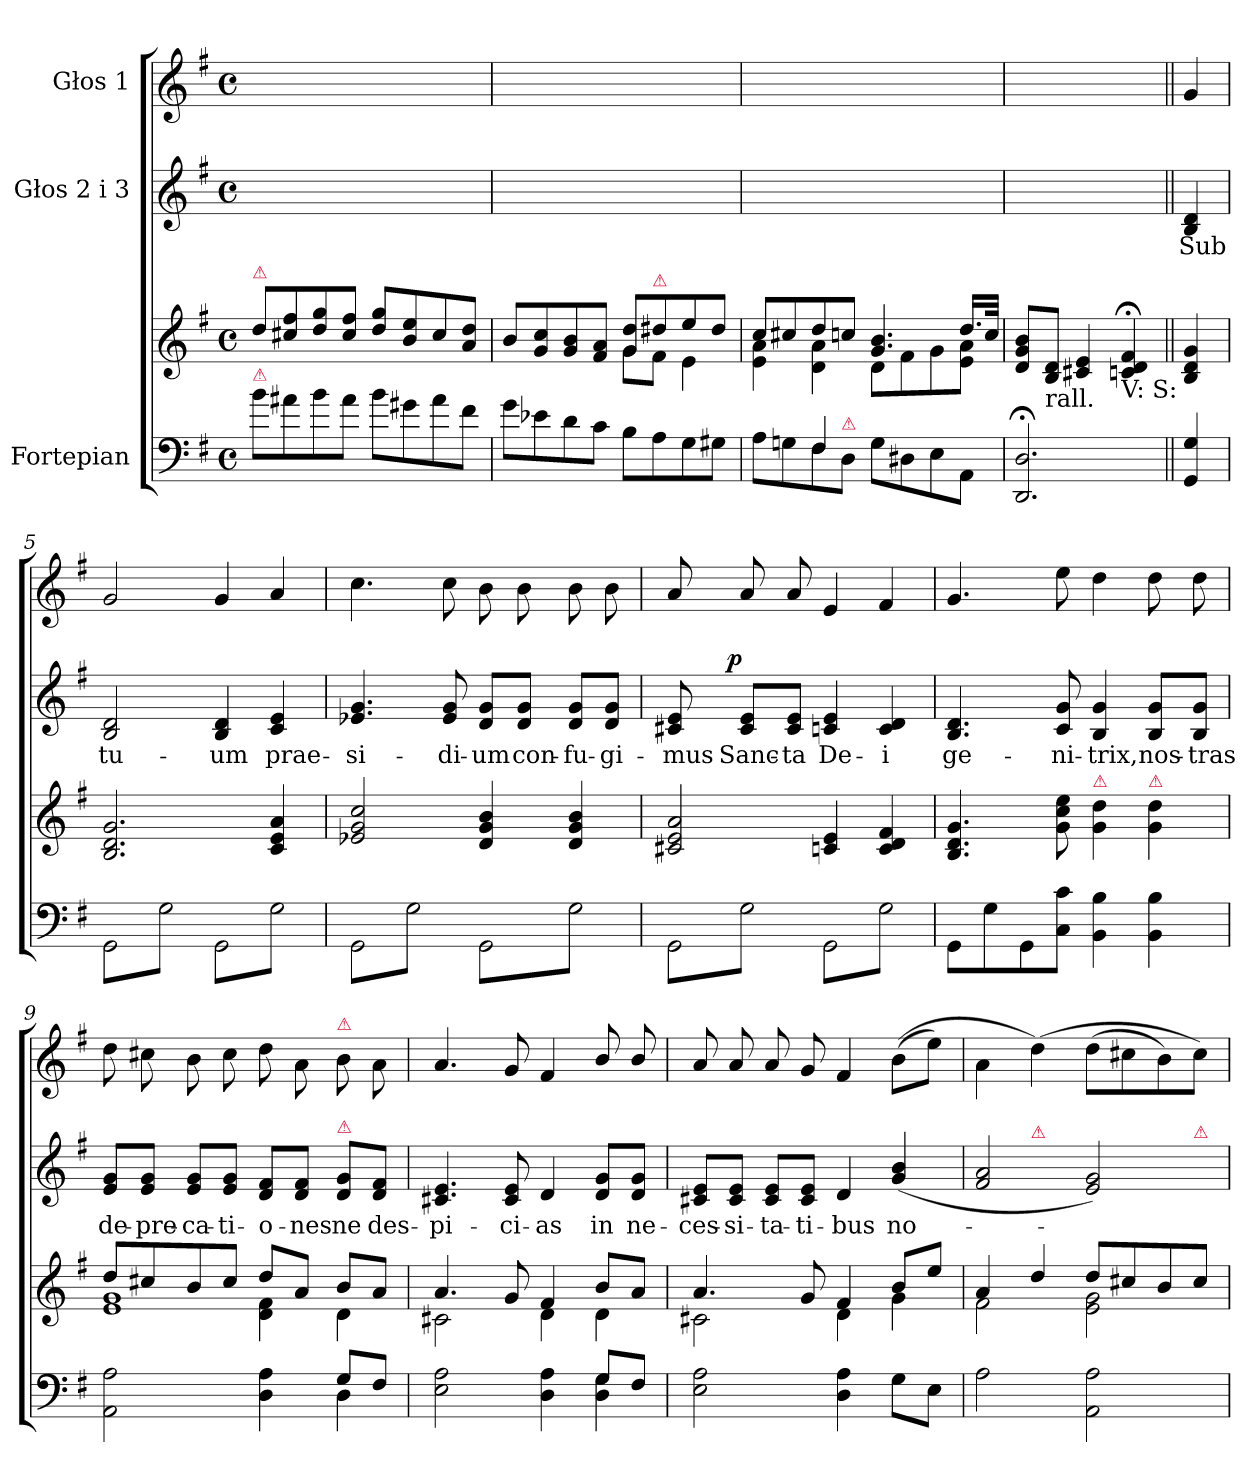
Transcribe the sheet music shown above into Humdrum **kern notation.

**kern	**kern	**kern	**text	**dynam	**kern
*part3	*part3	*part2	*part2	*part2	*part1
*staff4	*staff3	*staff2	*staff2	*staff2	*staff1
*I"Fortepian	*	*I"Głos 2 i 3	*	*	*I"Głos 1
*clefF4	*clefG2	*clefG2	*	*	*clefG2
*k[f#]	*k[f#]	*k[f#]	*	*	*k[f#]
*M4/4	*M4/4	*M4/4	*	*	*M4/4
*met(c)	*met(c)	*met(c)	*	*	*met(c)
=	=	=	=	=	=
!	!LO:TX:a:color=crimson:t=⚠	!	!	!	!
!LO:TX:a:color=crimson:t=⚠	!	!	!	!	!
8b\L	8dd/L	1ryy	.	.	1ryy
8a#X\	8cc#X/ 8ff#/	.	.	.	.
8b\	8dd/ 8gg/	.	.	.	.
8a#\J	8cc#/ 8ff#/J	.	.	.	.
8b\L	8dd/ 8gg/L	.	.	.	.
8g#X\	8b/ 8ee/	.	.	.	.
8a#\	8cc#/	.	.	.	.
8f#\J	8a/ 8dd/J	.	.	.	.
=2	=2	=2	=2	=2	=2
*	*^	*	*	*	*
8g\L	8b/L	2ryy	1ryy	.	.	1ryy
8e-X\	8g/ 8cc/	.	.	.	.	.
8d\	8g/ 8b/	.	.	.	.	.
8c\J	8f#/ 8a/J	.	.	.	.	.
8B\L	8g/ 8dd/L	8g\L	.	.	.	.
!	!LO:TX:a:color=crimson:t=⚠	!	!	!	!	!
8A\	8dd#X/	8f#\J	.	.	.	.
8G\	8ee/	4e\	.	.	.	.
8G#X\J	8dd#/J	.	.	.	.	.
=3	=3	=3	=3	=3	=3	=3
*^	*	*	*	*	*	*
4ryy	8AL	4e\ 4a\	8cc/L	1ryy	.	.	1ryy
.	8Gn	.	8cc#X/	.	.	.	.
4F#	8F#	4d\ 4a\	8dd/	.	.	.	.
!	!LO:TX:a:color=crimson:t=⚠	!	!	!	!	!	!
.	8DJ	.	8ccn/J	.	.	.	.
2ryy	8GL	8d\L	4.g/ 4.b/	.	.	.	.
.	8D#X	8f#\	.	.	.	.	.
.	8E	8g\	.	.	.	.	.
.	8AAJ	8e\ 8a\J	16.dd/LL	.	.	.	.
.	.	.	32cc/JJk	.	.	.	.
*v	*v	*	*	*	*	*	*
*	*v	*v	*	*	*	*
=4	=4	=4	=4	=4	=4
2.DD;/ 2.D;/	8d/ 8g/ 8b/L	2.ryy	.	.	2.ryy
!	!LO:TX:b:t=rall.	!	!	!	!
.	8B/ 8d/J	.	.	.	.
.	4c#X/ 4e/	.	.	.	.
!	!LO:TX:b:t=V&colon; S&colon;	!	!	!	!
.	4cn;</ 4d;</ 4f#;</	.	.	.	.
=||	=||	=||	=||	=||	=||
4GG/ 4G/	4B/ 4d/ 4g/	4B/ 4d/	Sub	.	4g/
=5	=5	=5	=5	=5	=5
*tremolo	*	*	*	*	*
8GG\L	2.B/ 2.d/ 2.g/	2B/ 2d/	tu-	.	2g/
8G\	.	.	.	.	.
8GG\	.	.	.	.	.
8G\J	.	.	.	.	.
8GG\L	.	4B/ 4d/	-um	.	4g/
8G\	.	.	.	.	.
8GG\	4c/ 4e/ 4a/	4c/ 4e/	prae-	.	4a/
8G\J	.	.	.	.	.
=6	=6	=6	=6	=6	=6
8GG\L	2e-X/ 2g/ 2cc/	4.e-X/ 4.g/	-si-	.	4.cc\
8G\	.	.	.	.	.
8GG\	.	.	.	.	.
8G\J	.	8e-/ 8g/	-di-	.	8cc\
8GG\L	4d/ 4g/ 4b/	8d/ 8g/L	-um	.	8b\
8G\	.	8d/ 8g/J	con-	.	8b\
8GG\	4d/ 4g/ 4b/	8d/ 8g/L	-fu-	.	8b\
8G\J	.	8d/ 8g/J	-gi-	.	8b\
=7	=7	=7	=7	=7	=7
8GG\L	2c#X/ 2e/ 2a/	8c#X/ 8e/	-mus	.	8a/
8G\	.	8ryy	.	.	8ryy
!	!	!	!	!LO:DY:b:rj	!
8GG\	.	8c#/ 8e/L	Sanc-	p	8a/
8G\J	.	8c#/ 8e/J	-ta	.	8a/
8GG\L	4cn/ 4e/	4cn/ 4e/	De-	.	4e/
8G\	.	.	.	.	.
8GG\	4c/ 4d/ 4f#/	4c/ 4d/	-i	.	4f#/
8G\J	.	.	.	.	.
*Xtremolo	*	*	*	*	*
=8	=8	=8	=8	=8	=8
8GG\L	4.B/ 4.d/ 4.g/	4.B/ 4.d/	ge-	.	4.g/
8G\	.	.	.	.	.
8GG\	.	.	.	.	.
8C\ 8c\J	8g\ 8cc\ 8ee\	8c/ 8g/	-ni-	.	8ee\
!	!LO:TX:a:color=crimson:t=⚠	!	!	!	!
4BB\ 4B\	4g\ 4dd\	4B/ 4g/	-trix,	.	4dd\
!	!LO:TX:a:color=crimson:t=⚠	!	!	!	!
4BB\ 4B\	4g\ 4dd\	8B/ 8g/L	nos-	.	8dd\
.	.	8B/ 8g/J	-tras	.	8dd\
=9	=9	=9	=9	=9	=9
*^	*^	*	*	*	*
!	!	!	!LO:N:vis=1	!	!	!	!
2AA\ 2A\	2.ryy	8dd/L	2e\ 2g\	8e/ 8g/L	de-	.	8dd\
.	.	8cc#X/	.	8e/ 8g/J	-pre-	.	8cc#X\
.	.	8b/	.	8e/ 8g/L	-ca-	.	8b\
.	.	8cc#/J	.	8e/ 8g/J	-ti-	.	8cc#\
4D\ 4A\	.	8dd/L	4d\ 4f#\	8d/ 8f#/L	-o-	.	8dd\
.	.	8a/J	.	8d/ 8f#/J	-nes	.	8a\
!	!	!	!	!	!	!	!LO:TX:a:color=crimson:t=⚠
!	!	!	!	!LO:TX:a:color=crimson:t=⚠	!	!	!
8G/L	4D\	8b/L	4d\	8d/ 8g/L	ne	.	8b\
8F#/J	.	8a/J	.	8d/ 8f#/J	des-	.	8a\
=10	=10	=10	=10	=10	=10	=10	=10
2E\ 2A\	2.ryy	4.a/	2c#X\	4.c#X/ 4.e/	-pi-	.	4.a/
.	.	8g/	.	8c#/ 8e/	-ci-	.	8g/
4D\ 4A\	.	4f#/	4d\	4d/	-as	.	4f#/
8G/L	4D\ 4G\	8b/L	4d\	8d/ 8g/L	in	.	8b/
8F#/J	.	8a/J	.	8d/ 8g/J	ne-	.	8b/
*v	*v	*	*	*	*	*	*
=11	=11	=11	=11	=11	=11	=11
2E\ 2A\	4.a/	2c#X\	8c#X/ 8e/L	-ces-	.	8a/
.	.	.	8c#/ 8e/J	-si-	.	8a/
.	.	.	8c#/ 8e/L	-ta-	.	8a/
.	8g/	.	8c#/ 8e/J	-ti-	.	8g/
4D\ 4A\	4f#/	4d\	4d/	-bus	.	4f#/
8G\L	8b/L	4g\	(>4g/ 4b/	no-	.	((8b\L
8E\J	8ee/J	.	.	.	.	8ee\J)
=12	=12	=12	=12	=12	=12	=12
*	*	*	*^	*	*	*
*	*	*	*	*^	*	*	*
2A\	4a/	2f#\	2f#/ 2a/	4ryy	2..ryy	.	.	4a\
!	!	!	!	!LO:TX:a:color=crimson:t=⚠	!	!	!	!
.	4dd/	.	.	2.ryy	.	.	.	(4dd\)
2AA\ 2A\	8dd/L	2e\ 2g\	2e/ 2g/)	.	.	.	.	(8dd\L
.	8cc#X/	.	.	.	.	.	.	8cc#X\
.	8b/	.	.	.	.	.	.	8b\)
!	!	!	!	!	!LO:TX:a:color=crimson:t=⚠	!	!	!
.	8cc#/J	.	.	.	8ryy	.	.	8cc#\J)
*	*v	*v	*	*	*	*	*	*
*	*	*v	*v	*v	*	*	*
=	=	=	=	=	=
*-	*-	*-	*-	*-	*-
